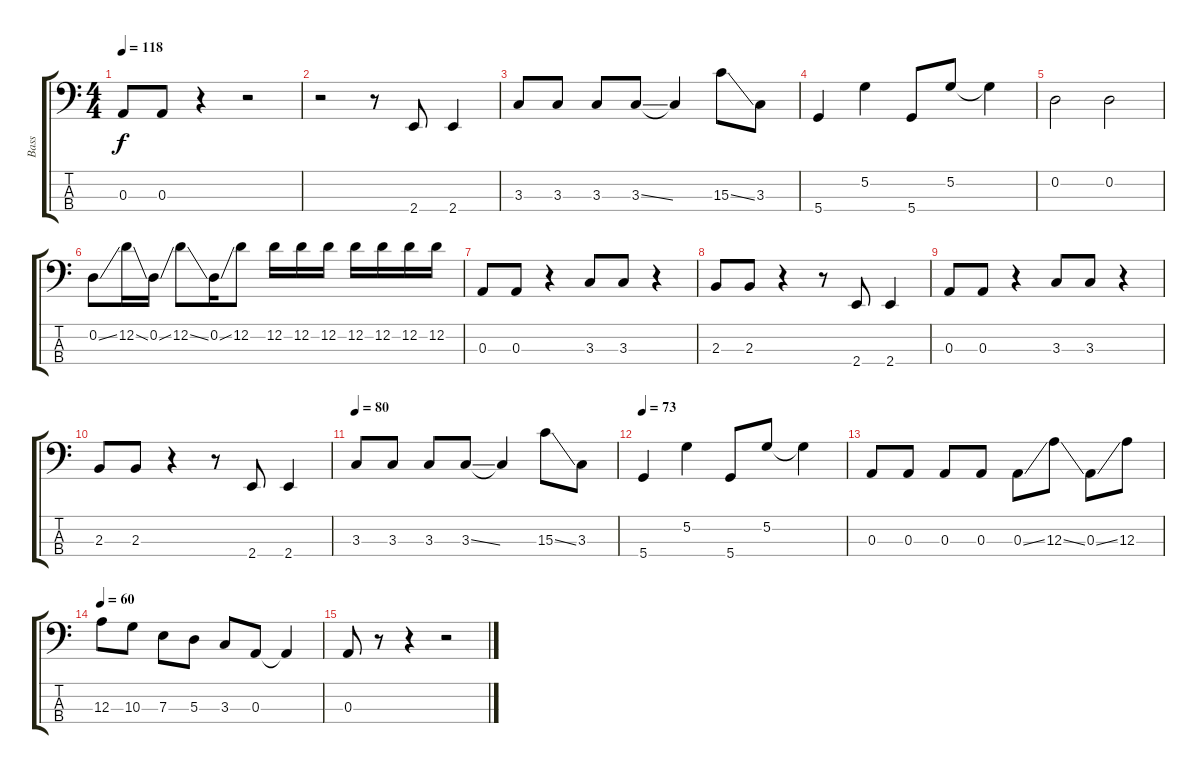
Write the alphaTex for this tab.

\track ("Bass" "Bass") {instrument electricbassfinger}
\staff {score tabs}
\tuning (G2 D2 A1 D1) {hide}
\ts (4 4)
\tempo 118
\clef f4
\ks c
0.3.8{dy f} 0.3.8 r.4 r.2 |
r.2 r.8 2.4.8 2.4.4 |
3.3.8 3.3.8 3.3.8 3.3{ss}.8 3.3{t}.4 15.3{ss}.8 3.3.8 |
5.4.4 5.2.4 5.4.8 5.2.8 5.2{t}.4 |
0.2.2 0.2.2 |
0.2{ss}.8 12.2{ss}.16 0.2{ss}.16 12.2{ss}.8 0.2{ss}.16 12.2.8 12.2.16 12.2.16 12.2.16 12.2.16 12.2.16 12.2.16 12.2.16 |
0.3.8 0.3.8 r.4 3.3.8 3.3.8 r.4 |
2.3.8 2.3.8 r.4 r.8 2.4.8 2.4.4 |
0.3.8 0.3.8 r.4 3.3.8 3.3.8 r.4 |
2.3.8 2.3.8 r.4 r.8 2.4.8 2.4.4 |
\tempo 80
3.3.8 3.3.8 3.3.8 3.3{ss}.8 3.3{t}.4 15.3{ss}.8 3.3.8 |
\tempo 73
5.4.4 5.2.4 5.4.8 5.2.8 5.2{t}.4 |
0.3.8 0.3.8 0.3.8 0.3.8 0.3{ss}.8 12.3{ss}.8 0.3{ss}.8 12.3.8 |
\tempo 60
12.3.8 10.3.8 7.3.8 5.3.8 3.3.8 0.3.8 0.3{t}.4 |
0.3.8 r.8 r.4 r.2
